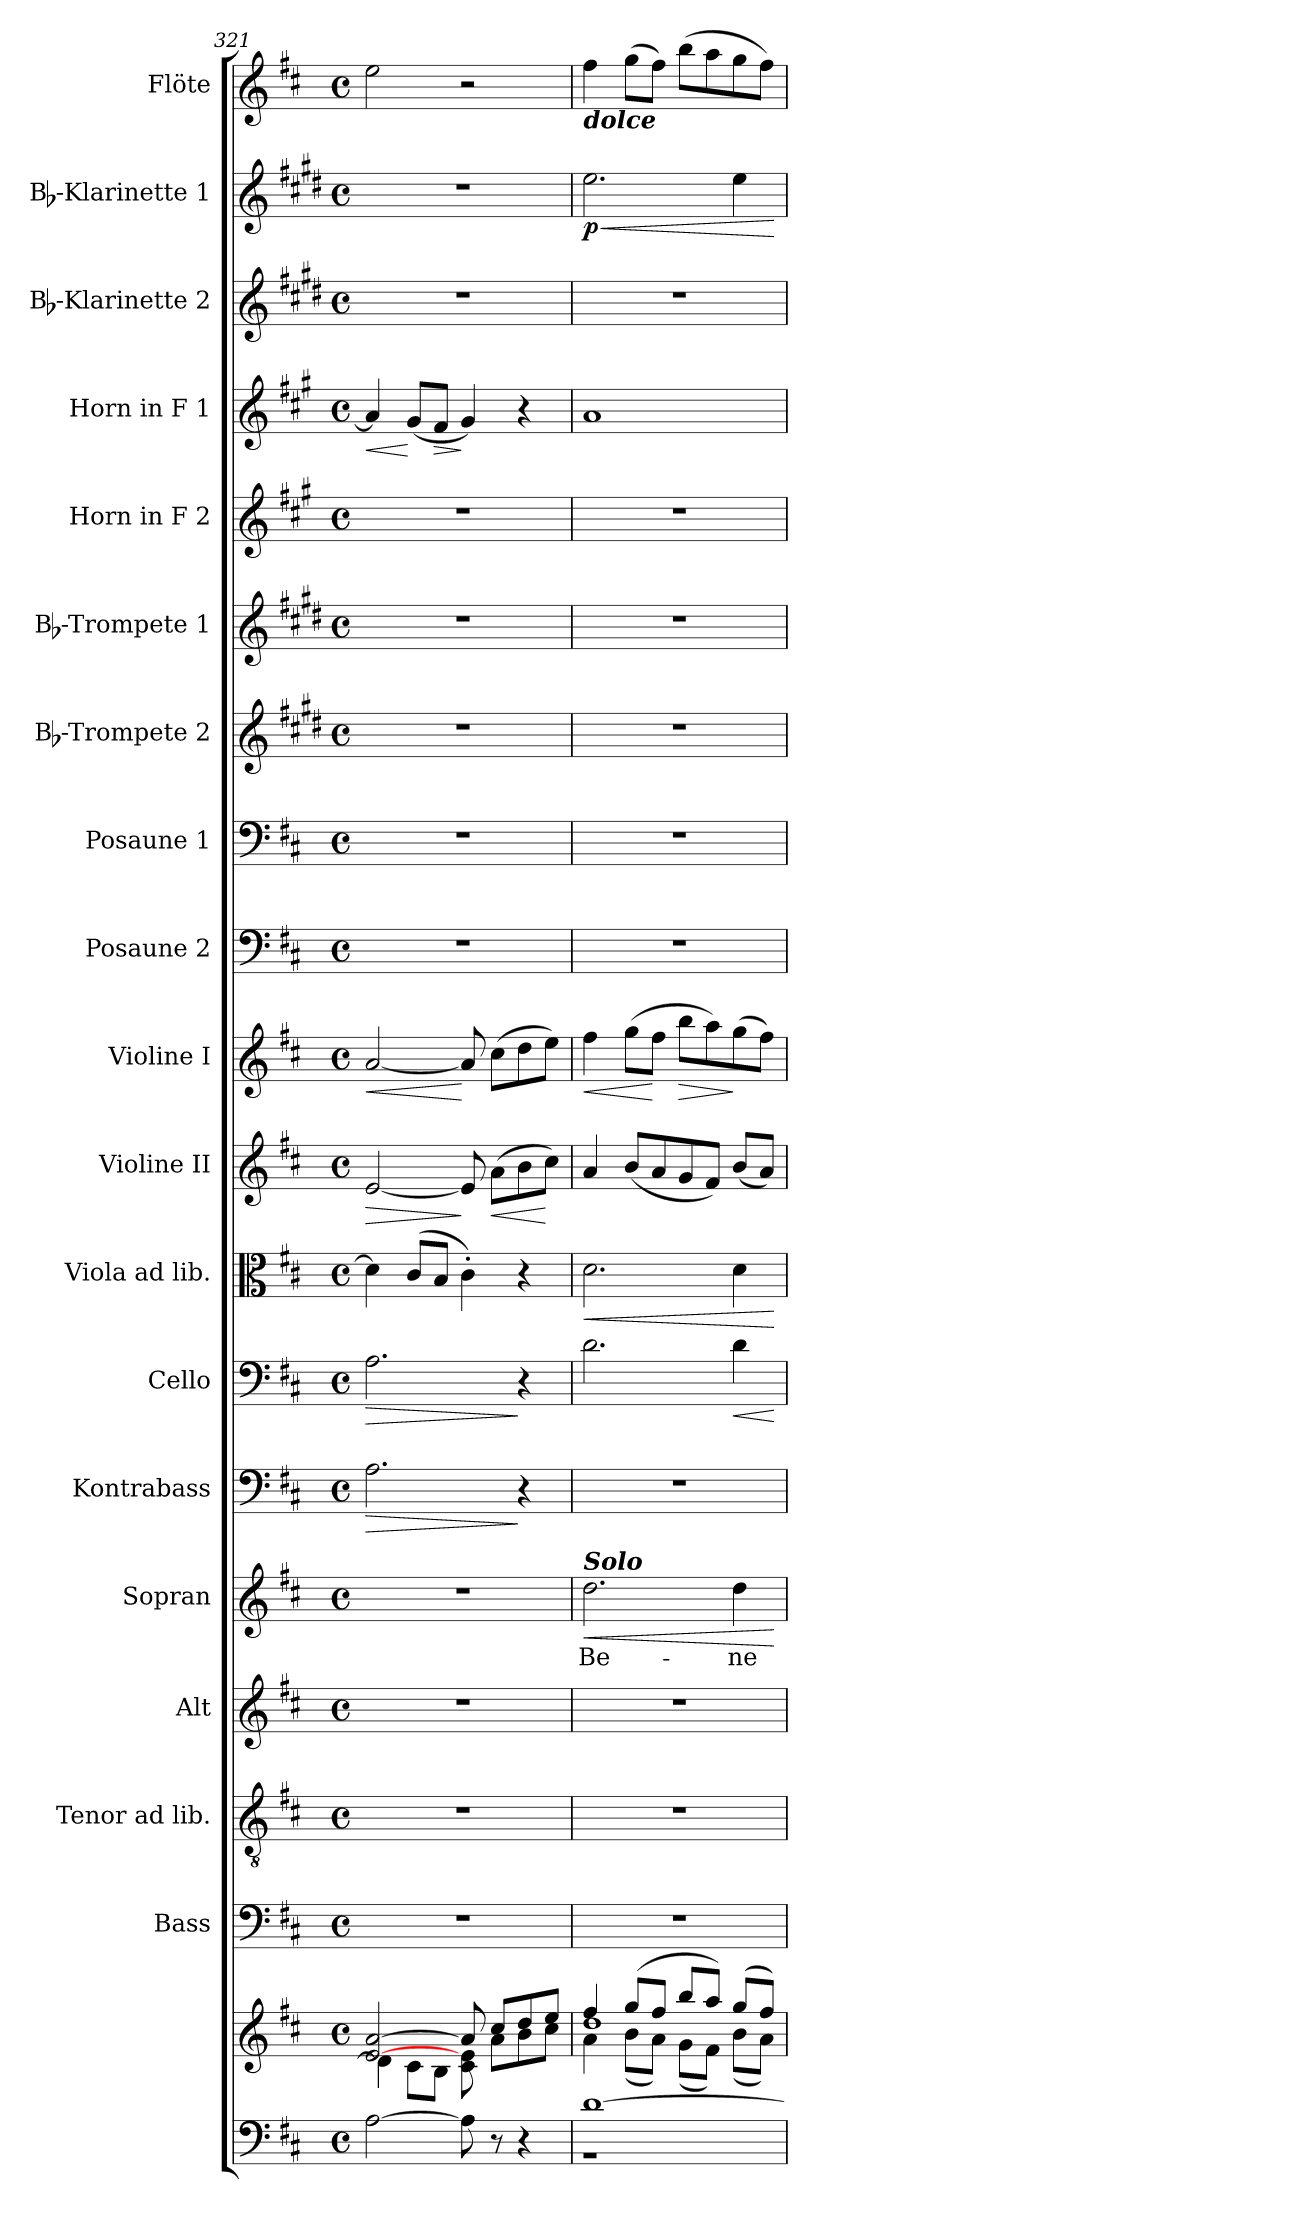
**kern	**kern	**kern	**kern	**kern	**kern	**text	**dynam	**kern	**dynam	**kern	**dynam	**kern	**dynam	**kern	**dynam	**kern	**dynam	**kern	**kern	**kern	**kern	**kern	**kern	**dynam	**kern	**kern	**dynam	**kern
*part19	*part19	*part18	*part17	*part16	*part15	*part15	*part15	*part14	*part14	*part13	*part13	*part12	*part12	*part11	*part11	*part10	*part10	*part9	*part8	*part7	*part6	*part5	*part4	*part4	*part3	*part2	*part2	*part1
*staff20	*staff19	*staff18	*staff17	*staff16	*staff15	*staff15	*staff15	*staff14	*staff14	*staff13	*staff13	*staff12	*staff12	*staff11	*staff11	*staff10	*staff10	*staff9	*staff8	*staff7	*staff6	*staff5	*staff4	*staff4	*staff3	*staff2	*staff2	*staff1
*	*	*I"Bass	*I"Tenor ad lib.	*I"Alt	*I"Sopran	*	*	*I"Kontrabass	*	*I"Cello	*	*I"Viola ad lib.	*	*I"Violine II	*	*I"Violine I	*	*I"Posaune 2	*I"Posaune 1	*I"Bb-Trompete 2	*I"Bb-Trompete 1	*I"Horn in F 2	*I"Horn in F 1	*	*I"Bb-Klarinette 2	*I"Bb-Klarinette 1	*	*I"Flöte
*	*	*I'B.	*I'T.	*I'A.	*I'S.	*	*	*I'Kb.	*	*	*	*I'Vla.	*	*I'Vl. II	*	*I'Vl. I	*	*I'Pos. 2	*I'Pos. 1	*I'Bb Trp. 2	*I'Bb Trp. 1	*	*	*	*I'Bb Kl. 2	*I'Bb Kl. 1	*	*I'Fl.
*clefF4	*clefG2	*clefF4	*clefGv2	*clefG2	*clefG2	*	*	*clefF4	*	*clefF4	*	*clefC3	*	*clefG2	*	*clefG2	*	*clefF4	*clefF4	*clefG2	*clefG2	*clefG2	*clefG2	*	*clefG2	*clefG2	*	*clefG2
*	*	*	*	*	*	*	*	*ITrd7c12	*	*	*	*	*	*	*	*	*	*	*	*ITrd1c2	*ITrd1c2	*ITrd4c7	*ITrd4c7	*	*ITrd1c2	*ITrd1c2	*	*
*k[f#c#]	*k[f#c#]	*k[f#c#]	*k[f#c#]	*k[f#c#]	*k[f#c#]	*	*	*k[f#c#]	*	*k[f#c#]	*	*k[f#c#]	*	*k[f#c#]	*	*k[f#c#]	*	*k[f#c#]	*k[f#c#]	*k[f#c#]	*k[f#c#]	*k[f#c#]	*k[f#c#]	*	*k[f#c#]	*k[f#c#]	*	*k[f#c#]
*D:	*D:	*D:	*D:	*D:	*D:	*	*	*D:	*	*D:	*	*D:	*	*D:	*	*D:	*	*D:	*D:	*D:	*D:	*D:	*D:	*	*D:	*D:	*	*D:
*M4/4	*M4/4	*M4/4	*M4/4	*M4/4	*M4/4	*	*	*M4/4	*	*M4/4	*	*M4/4	*	*M4/4	*	*M4/4	*	*M4/4	*M4/4	*M4/4	*M4/4	*M4/4	*M4/4	*	*M4/4	*M4/4	*	*M4/4
*met(c)	*met(c)	*met(c)	*met(c)	*met(c)	*met(c)	*	*	*met(c)	*	*met(c)	*	*met(c)	*	*met(c)	*	*met(c)	*	*met(c)	*met(c)	*met(c)	*met(c)	*met(c)	*met(c)	*	*met(c)	*met(c)	*	*met(c)
=321	=321	=321	=321	=321	=321	=321	=321	=321	=321	=321	=321	=321	=321	=321	=321	=321	=321	=321	=321	=321	=321	=321	=321	=321	=321	=321	=321	=321
*	*^	*	*	*	*	*	*	*	*	*	*	*	*	*	*	*	*	*	*	*	*	*	*	*	*	*	*	*
!	!	!	!	!	!	!	!	!	!	!LO:HP:b	!	!LO:HP:b	!	!	!	!LO:HP:b	!	!LO:HP:b	!	!	!	!	!	!	!	!	!	!	!
!	!	!	!	!	!	!	!	!	!	!	!	!	!	!	!	!	!	!LO:HP:n=1:b	!	!	!	!	!	!	!LO:HP:b	!	!	!	!
[2A\	[>2e/ [>2a/	4d\]	1r	1r	1r	1r	.	.	2.AA\	>	2.A\	>	4d\]	.	[2e/	>	[2a/	< >	1r	1r	1r	1r	1r	4d/]	<	1r	1r	.	2ee\
.	.	8c#\L	.	.	.	.	.	.	.	.	.	.	(>8c#/L	.	.	.	.	.	.	.	.	.	.	(<8c#/L	[	.	.	.	.
!	!	!	!	!	!	!	!	!	!	!	!	!	!	!	!	!	!	!	!	!	!	!	!	!	!LO:HP:b	!	!	!	!
.	.	8B\J	.	.	.	.	.	.	.	.	.	.	8B/J	.	.	.	.	.	.	.	.	.	.	8B/J	>	.	.	.	.
8A\]	8a/]	8c#\ 8e\	.	.	.	.	.	.	.	.	.	.	4c#'>\)	.	8e/]	]	8a/]	[	.	.	.	.	.	4c#/)	]	.	.	.	2r
!	!	!	!	!	!	!	!	!	!	!	!	!	!	!	!	!LO:HP:b	!	!	!	!	!	!	!	!	!	!	!	!	!
8r	8cc#/L	8a\L	.	.	.	.	.	.	.	.	.	.	.	.	(>8a\L	<	(>8cc#\L	]	.	.	.	.	.	.	.	.	.	.	.
4r	8dd/	8b\	.	.	.	.	.	.	4r	]	4r	]	4r	.	8b\	.	8dd\	.	.	.	.	.	.	4r	.	.	.	.	.
.	8ee/J	8cc#\J	.	.	.	.	.	.	.	.	.	.	.	.	8cc#\J)	[	8ee\J)	.	.	.	.	.	.	.	.	.	.	.	.
=322	=322	=322	=322	=322	=322	=322	=322	=322	=322	=322	=322	=322	=322	=322	=322	=322	=322	=322	=322	=322	=322	=322	=322	=322	=322	=322	=322	=322	=322
*^	*	*^	*	*	*	*	*	*	*	*	*	*	*	*	*	*	*	*	*	*	*	*	*	*	*	*	*	*	*
!	!	!	!	!	!	!	!	!	!	!	!	!	!	!	!	!	!	!	!	!	!	!	!	!	!	!	!	!	!	!	!LO:TX:b:Bi:t=dolce
!	!	!	!	!	!	!	!	!LO:TX:a:Bi:t=Solo	!	!	!	!	!	!	!	!	!	!	!	!	!	!	!	!	!	!	!	!	!	!	!
!	!	!	!	!	!	!	!	!	!LO:LY:b	!LO:HP:b	!	!	!	!	!	!LO:HP:b	!	!	!	!LO:HP:b	!	!	!	!	!	!	!	!	!	!LO:HP:b	!
!	!	!	!	!	!	!	!	!	!	!	!	!	!	!	!	!	!	!	!	!	!	!	!	!	!	!	!	!	!	!LO:DY:n=1:b	!
[>1d	1r	4ff#/	4a\	1dd	1r	1r	1r	2.dd\	Be-	<	1r	.	2.d\	.	2.d\	<	4a/	.	4ff#\	<	1r	1r	1r	1r	1r	1d	.	1r	2.dd\	< p	4ff#\
.	.	(>8gg/L	(<8b\L	.	.	.	.	.	.	.	.	.	.	.	.	.	(<8b/L	.	(>8gg\L	.	.	.	.	.	.	.	.	.	.	.	(>8gg\L
.	.	8ff#/J	8a\J)	.	.	.	.	.	.	.	.	.	.	.	.	.	8a/	.	8ff#\J	[	.	.	.	.	.	.	.	.	.	.	8ff#\J)
!	!	!	!	!	!	!	!	!	!	!	!	!	!	!	!	!	!	!	!	!LO:HP:b	!	!	!	!	!	!	!	!	!	!	!
.	.	8bb/L	(<8g\L	.	.	.	.	.	.	.	.	.	.	.	.	.	8g/	.	8bb\L	>	.	.	.	.	.	.	.	.	.	.	(>8bb\L
.	.	8aa/J)	8f#\J)	.	.	.	.	.	.	.	.	.	.	.	.	.	8f#/J)	.	8aa\)	.	.	.	.	.	.	.	.	.	.	.	8aa\
!	!	!	!	!	!	!	!	!	!LO:LY:b	!	!	!	!	!LO:HP:b	!	!	!	!	!	!	!	!	!	!	!	!	!	!	!	!	!
.	.	(>8gg/L	(<8b\L	.	.	.	.	4dd\	-ne-	.	.	.	4d\	<	4d\	.	(<8b/L	.	(>8gg\	]	.	.	.	.	.	.	.	.	4dd\	.	8gg\
.	.	8ff#/J)	8a\J)	.	.	.	.	.	.	.	.	.	.	.	.	.	8a/J)	.	8ff#\J)	.	.	.	.	.	.	.	.	.	.	.	8ff#\J)
*v	*v	*	*	*	*	*	*	*	*	*	*	*	*	*	*	*	*	*	*	*	*	*	*	*	*	*	*	*	*	*	*
*	*v	*v	*v	*	*	*	*	*	*	*	*	*	*	*	*	*	*	*	*	*	*	*	*	*	*	*	*	*	*	*
.	.	.	.	.	.	.	[	.	.	.	[	.	[	.	.	.	.	.	.	.	.	.	.	.	.	.	[	.
=	=	=	=	=	=	=	=	=	=	=	=	=	=	=	=	=	=	=	=	=	=	=	=	=	=	=	=	=
*-	*-	*-	*-	*-	*-	*-	*-	*-	*-	*-	*-	*-	*-	*-	*-	*-	*-	*-	*-	*-	*-	*-	*-	*-	*-	*-	*-	*-
